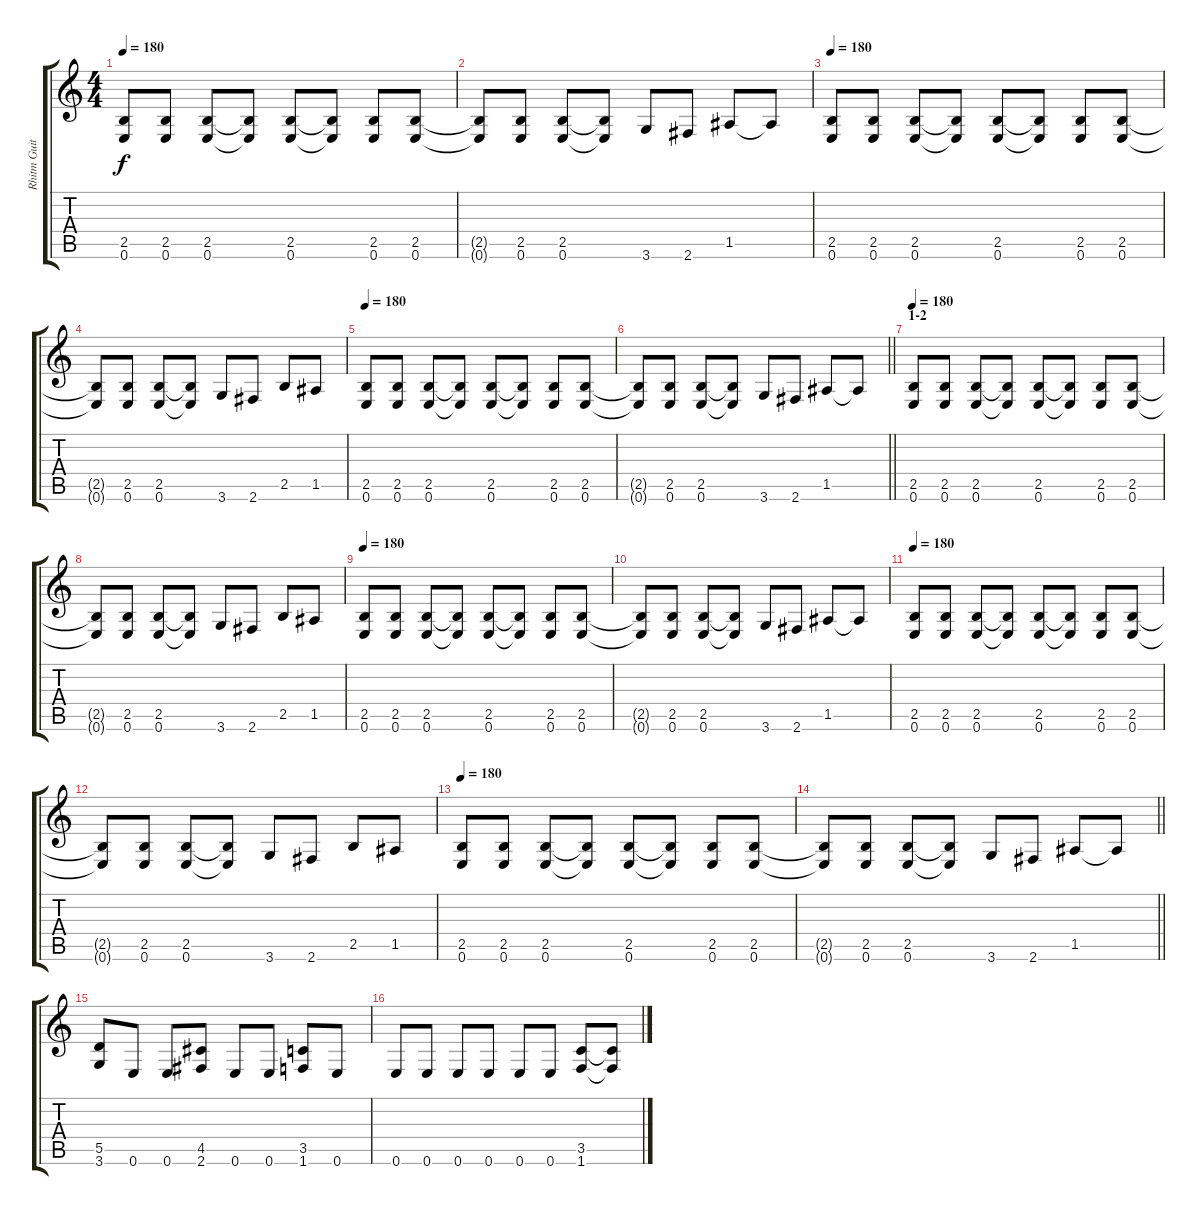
\track ("Rhitm Guitar" "Rhitm Guit") {instrument distortionguitar}
\staff {score tabs}
\tuning (E4 B3 G3 D3 A2 E2) {hide}
\ts (4 4)
\tempo 180
\clef g2
\ks c
(2.5 0.6).8{dy f} (2.5 0.6).8 (2.5 0.6).8 (2.5{t} 0.6{t}).8 (2.5 0.6).8 (2.5{t} 0.6{t}).8 (2.5 0.6).8 (2.5 0.6).8 |
(2.5{t} 0.6{t}).8 (2.5 0.6).8 (2.5 0.6).8 (2.5{t} 0.6{t}).8 3.6.8 2.6.8 1.5.8 1.5{t}.8 |
\tempo 180
(2.5 0.6).8 (2.5 0.6).8 (2.5 0.6).8 (2.5{t} 0.6{t}).8 (2.5 0.6).8 (2.5{t} 0.6{t}).8 (2.5 0.6).8 (2.5 0.6).8 |
(2.5{t} 0.6{t}).8 (2.5 0.6).8 (2.5 0.6).8 (2.5{t} 0.6{t}).8 3.6.8 2.6.8 2.5.8 1.5.8 |
\tempo 180
(2.5 0.6).8 (2.5 0.6).8 (2.5 0.6).8 (2.5{t} 0.6{t}).8 (2.5 0.6).8 (2.5{t} 0.6{t}).8 (2.5 0.6).8 (2.5 0.6).8 |
\barLineRight lightlight
(2.5{t} 0.6{t}).8 (2.5 0.6).8 (2.5 0.6).8 (2.5{t} 0.6{t}).8 3.6.8 2.6.8 1.5.8 1.5{t}.8 |
\section ("" "1-2")
\tempo 180
(2.5 0.6).8 (2.5 0.6).8 (2.5 0.6).8 (2.5{t} 0.6{t}).8 (2.5 0.6).8 (2.5{t} 0.6{t}).8 (2.5 0.6).8 (2.5 0.6).8 |
(2.5{t} 0.6{t}).8 (2.5 0.6).8 (2.5 0.6).8 (2.5{t} 0.6{t}).8 3.6.8 2.6.8 2.5.8 1.5.8 |
\tempo 180
(2.5 0.6).8 (2.5 0.6).8 (2.5 0.6).8 (2.5{t} 0.6{t}).8 (2.5 0.6).8 (2.5{t} 0.6{t}).8 (2.5 0.6).8 (2.5 0.6).8 |
(2.5{t} 0.6{t}).8 (2.5 0.6).8 (2.5 0.6).8 (2.5{t} 0.6{t}).8 3.6.8 2.6.8 1.5.8 1.5{t}.8 |
\tempo 180
(2.5 0.6).8 (2.5 0.6).8 (2.5 0.6).8 (2.5{t} 0.6{t}).8 (2.5 0.6).8 (2.5{t} 0.6{t}).8 (2.5 0.6).8 (2.5 0.6).8 |
(2.5{t} 0.6{t}).8 (2.5 0.6).8 (2.5 0.6).8 (2.5{t} 0.6{t}).8 3.6.8 2.6.8 2.5.8 1.5.8 |
\tempo 180
(2.5 0.6).8 (2.5 0.6).8 (2.5 0.6).8 (2.5{t} 0.6{t}).8 (2.5 0.6).8 (2.5{t} 0.6{t}).8 (2.5 0.6).8 (2.5 0.6).8 |
\barLineRight lightlight
(2.5{t} 0.6{t}).8 (2.5 0.6).8 (2.5 0.6).8 (2.5{t} 0.6{t}).8 3.6.8 2.6.8 1.5.8 1.5{t}.8 |
\section ("" "")
(5.5 3.6).8 0.6.8 0.6.8 (4.5 2.6).8 0.6.8 0.6.8 (3.5 1.6).8 0.6.8 |
0.6.8 0.6.8 0.6.8 0.6.8 0.6.8 0.6.8 (3.5 1.6).8 (3.5{t} 1.6{t}).8
